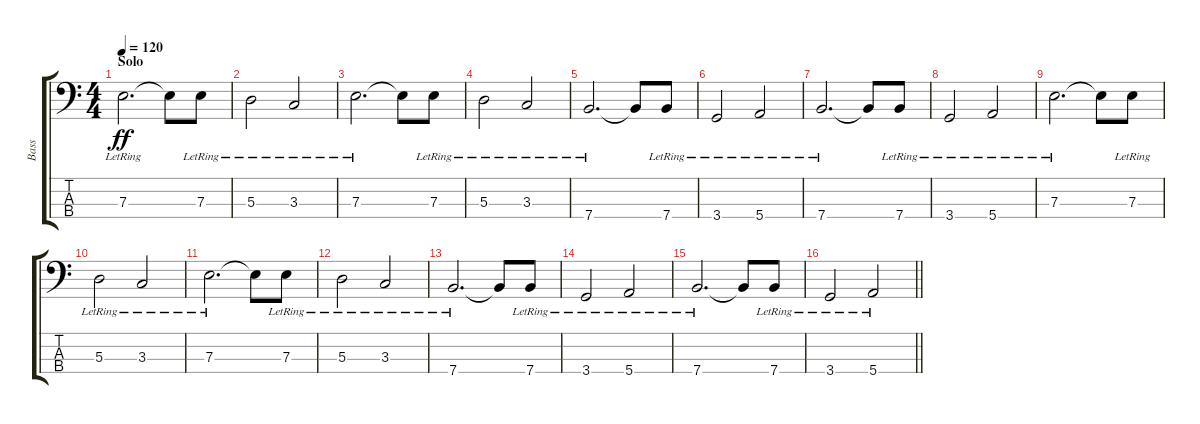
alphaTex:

\track ("Bass" "Bass") {instrument electricbassfinger}
\staff {score tabs}
\tuning (G2 D2 A1 E1) {hide}
\ts (4 4)
\section ("" "Solo")
\tempo 120
\clef f4
\ks c
7.3{lr}.2{d dy ff volume 13 instrument electricbassfinger} 7.3{t}.8 7.3{lr}.8 |
5.3{lr}.2 3.3{lr}.2 |
7.3{lr}.2{d} 7.3{t}.8 7.3{lr}.8 |
5.3{lr}.2 3.3{lr}.2 |
7.4{lr}.2{d} 7.4{t}.8 7.4{lr}.8 |
3.4{lr}.2 5.4{lr}.2 |
7.4{lr}.2{d} 7.4{t}.8 7.4{lr}.8 |
3.4{lr}.2 5.4{lr}.2 |
7.3{lr}.2{d} 7.3{t}.8 7.3{lr}.8 |
5.3{lr}.2 3.3{lr}.2 |
7.3{lr}.2{d} 7.3{t}.8 7.3{lr}.8 |
5.3{lr}.2 3.3{lr}.2 |
7.4{lr}.2{d} 7.4{t}.8 7.4{lr}.8 |
3.4{lr}.2 5.4{lr}.2 |
7.4{lr}.2{d} 7.4{t}.8 7.4{lr}.8 |
\barLineRight lightlight
3.4{lr}.2 5.4{lr}.2
